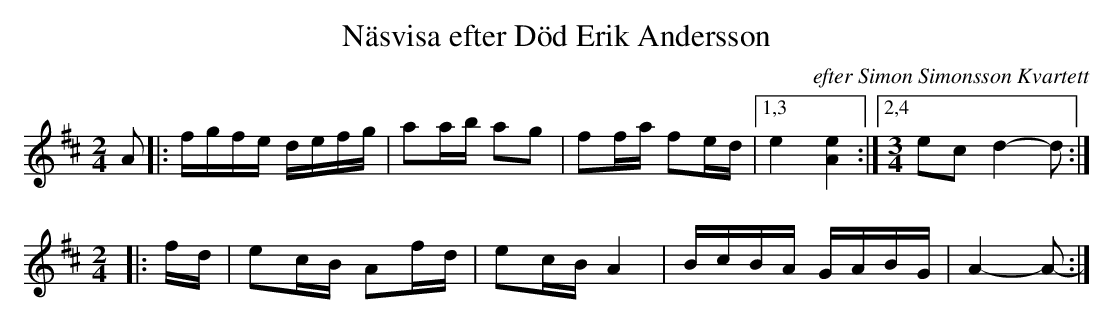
X:1
T: N\"asvisa efter D\"od Erik Andersson
C: efter Simon Simonsson Kvartett
M: 2/4
L: 1/16
K: D
A2 |: fgfe defg | a2ab a2g2 | f2fa f2ed |1,3 e4 [e4A4] :|2,4[M:3/4] e2c2 d4- d2 :|
[M:2/4]
|: fd | e2cB A2fd | e2cB A4 | BcBA GABG | A4- A2- :|
